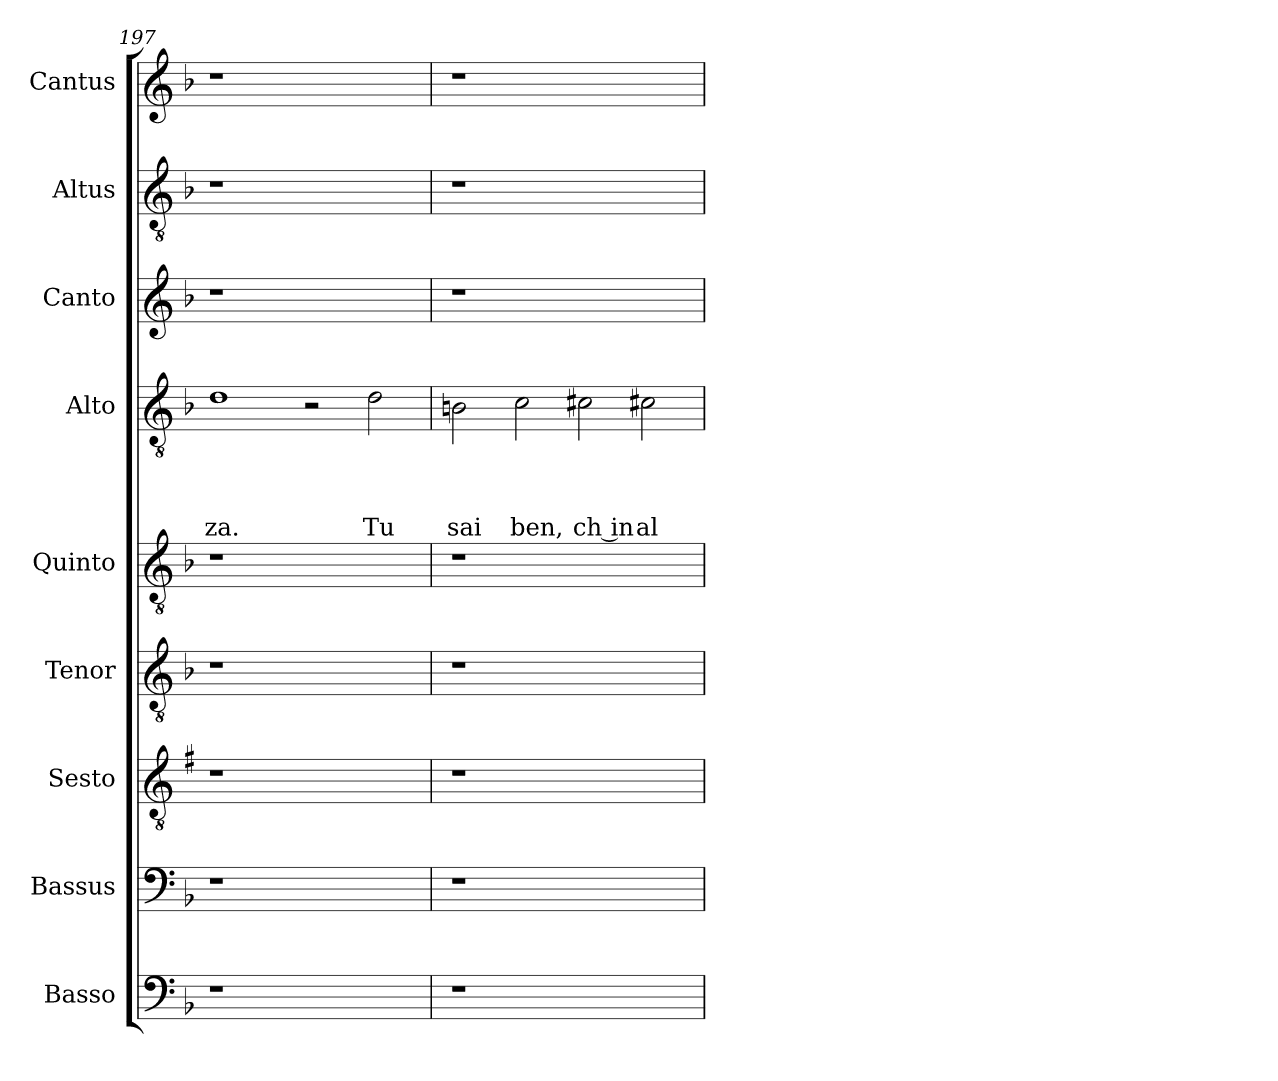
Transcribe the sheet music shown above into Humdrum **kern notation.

**kern	**kern	**kern	**kern	**kern	**kern	**text	**text	**text	**text	**kern	**kern	**kern
*part9	*part8	*part7	*part6	*part5	*part4	*part4	*part4	*part4	*part4	*part3	*part2	*part1
*staff9	*staff8	*staff7	*staff6	*staff5	*staff4	*staff4	*staff4	*staff4	*staff4	*staff3	*staff2	*staff1
*I"Basso	*I"Bassus	*I"Sesto	*I"Tenor	*I"Quinto	*I"Alto	*	*	*	*	*I"Canto	*I"Altus	*I"Cantus
*	*	*I'Sesto	*I'Tenor	*I'Quinto	*I'Alto	*	*	*	*	*I'Canto	*I'Altus	*I'Cantus
*clefF4	*clefF4	*clefGv2	*clefGv2	*clefGv2	*clefGv2	*	*	*	*	*clefG2	*clefGv2	*clefG2
*k[b-]	*k[b-]	*k[f#]	*k[b-]	*k[b-]	*k[b-]	*	*	*	*	*k[b-]	*k[b-]	*k[b-]
*F:	*F:	*G:	*F:	*F:	*F:	*	*	*	*	*F:	*F:	*F:
=197	=197	=197	=197	=197	=197	=197	=197	=197	=197	=197	=197	=197
!	!	!	!	!	!	!	!	!	!LO:LY:b	!	!	!
1r	1r	1r	1r	1r	1d	.	.	.	za.	1r	1r	1r
1ryy	1ryy	1ryy	1ryy	1ryy	2r	.	.	.	.	1ryy	1ryy	1ryy
!	!	!	!	!	!	!	!	!	!LO:LY:b	!	!	!
.	.	.	.	.	2d\	.	.	.	Tu	.	.	.
=198	=198	=198	=198	=198	=198	=198	=198	=198	=198	=198	=198	=198
!	!	!	!	!	!	!	!	!	!LO:LY:b	!	!	!
1r	1r	1r	1r	1r	2Bn\	.	.	.	sai	1r	1r	1r
!	!	!	!	!	!	!	!	!	!LO:LY:b	!	!	!
.	.	.	.	.	2c\	.	.	.	ben,	.	.	.
!	!	!	!	!	!	!	!	!	!LO:LY:b:rj	!	!	!
1ryy	1ryy	1ryy	1ryy	1ryy	2c#X\	.	.	.	ch in	1ryy	1ryy	1ryy
!	!	!	!	!	!	!	!	!	!LO:LY:b	!	!	!
.	.	.	.	.	2c#X\	.	.	.	al	.	.	.
=	=	=	=	=	=	=	=	=	=	=	=	=
*-	*-	*-	*-	*-	*-	*-	*-	*-	*-	*-	*-	*-
